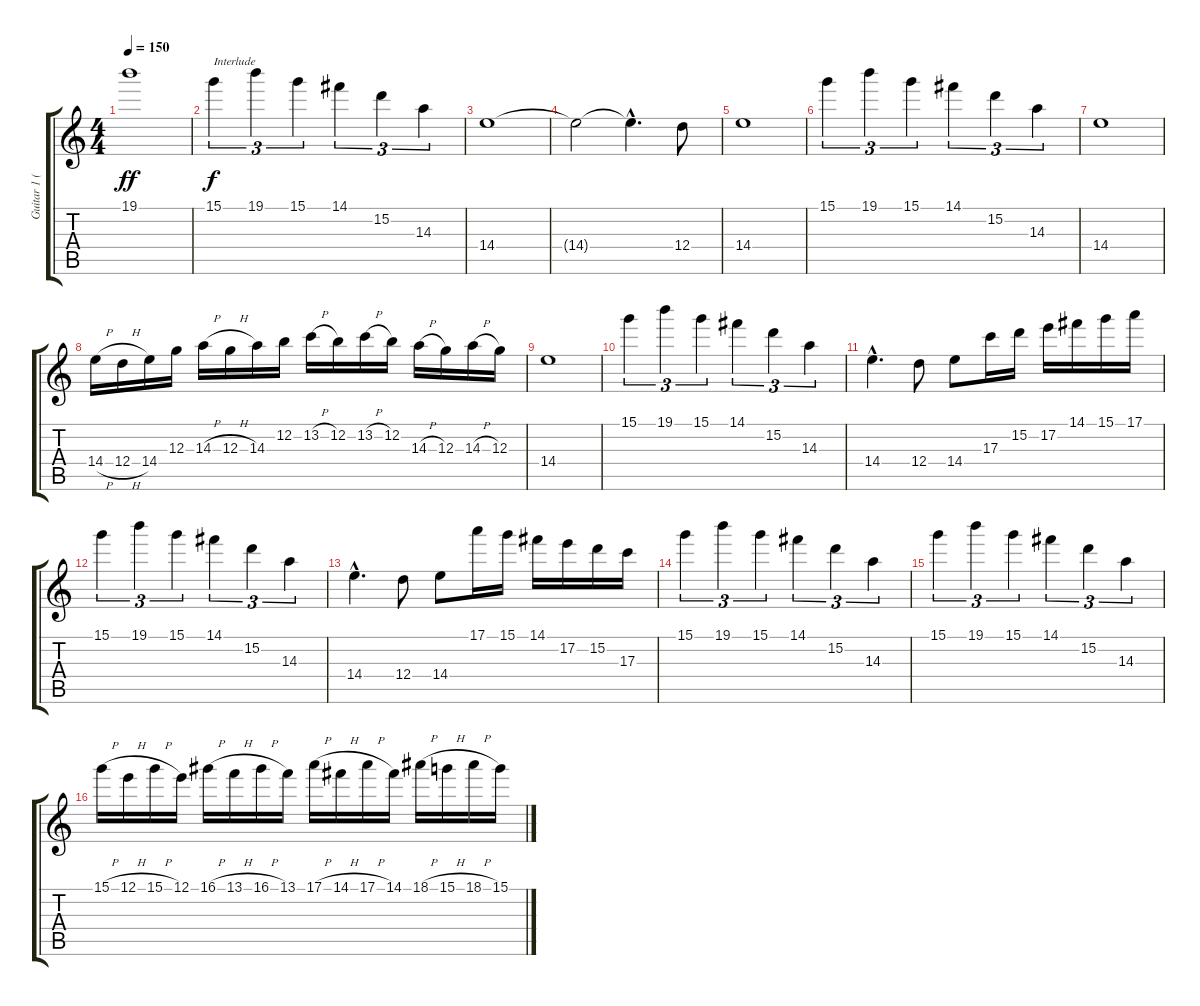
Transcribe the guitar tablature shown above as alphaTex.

\track ("Guitar 1 (Dave Mustaine)" "Guitar 1 (") {instrument distortionguitar}
\staff {score tabs}
\tuning (E4 B3 G3 D3 A2 E2) {hide}
\ts (4 4)
\tempo 150
\clef g2
\ks c
19.1.1{dy ff} |
15.1.4{tu (3 2) txt "Interlude" dy f} 19.1.4{tu (3 2)} 15.1.4{tu (3 2)} 14.1.4{tu (3 2)} 15.2.4{tu (3 2)} 14.3.4{tu (3 2)} |
14.4.1 |
14.4{t}.2 14.4{hac t}.4{d} 12.4.8 |
14.4.1 |
15.1.4{tu (3 2)} 19.1.4{tu (3 2)} 15.1.4{tu (3 2)} 14.1.4{tu (3 2)} 15.2.4{tu (3 2)} 14.3.4{tu (3 2)} |
14.4.1 |
14.4{h}.16 12.4{h}.16 14.4.16 12.3.16 14.3{h}.16 12.3{h}.16 14.3.16 12.2.16 13.2{h}.16 12.2.16 13.2{h}.16 12.2.16 14.3{h}.16 12.3.16 14.3{h}.16 12.3.16 |
14.4.1 |
15.1.4{tu (3 2)} 19.1.4{tu (3 2)} 15.1.4{tu (3 2)} 14.1.4{tu (3 2)} 15.2.4{tu (3 2)} 14.3.4{tu (3 2)} |
14.4{hac}.4{d} 12.4.8 14.4.8 17.3.16 15.2.16 17.2.16 14.1.16 15.1.16 17.1.16 |
15.1.4{tu (3 2)} 19.1.4{tu (3 2)} 15.1.4{tu (3 2)} 14.1.4{tu (3 2)} 15.2.4{tu (3 2)} 14.3.4{tu (3 2)} |
14.4{hac}.4{d} 12.4.8 14.4.8 17.1.16 15.1.16 14.1.16 17.2.16 15.2.16 17.3.16 |
15.1.4{tu (3 2)} 19.1.4{tu (3 2)} 15.1.4{tu (3 2)} 14.1.4{tu (3 2)} 15.2.4{tu (3 2)} 14.3.4{tu (3 2)} |
15.1.4{tu (3 2)} 19.1.4{tu (3 2)} 15.1.4{tu (3 2)} 14.1.4{tu (3 2)} 15.2.4{tu (3 2)} 14.3.4{tu (3 2)} |
15.1{h}.16 12.1{h}.16 15.1{h}.16 12.1.16 16.1{h}.16 13.1{h}.16 16.1{h}.16 13.1.16 17.1{h}.16 14.1{h}.16 17.1{h}.16 14.1.16 18.1{h}.16 15.1{h}.16 18.1{h}.16 15.1.16
